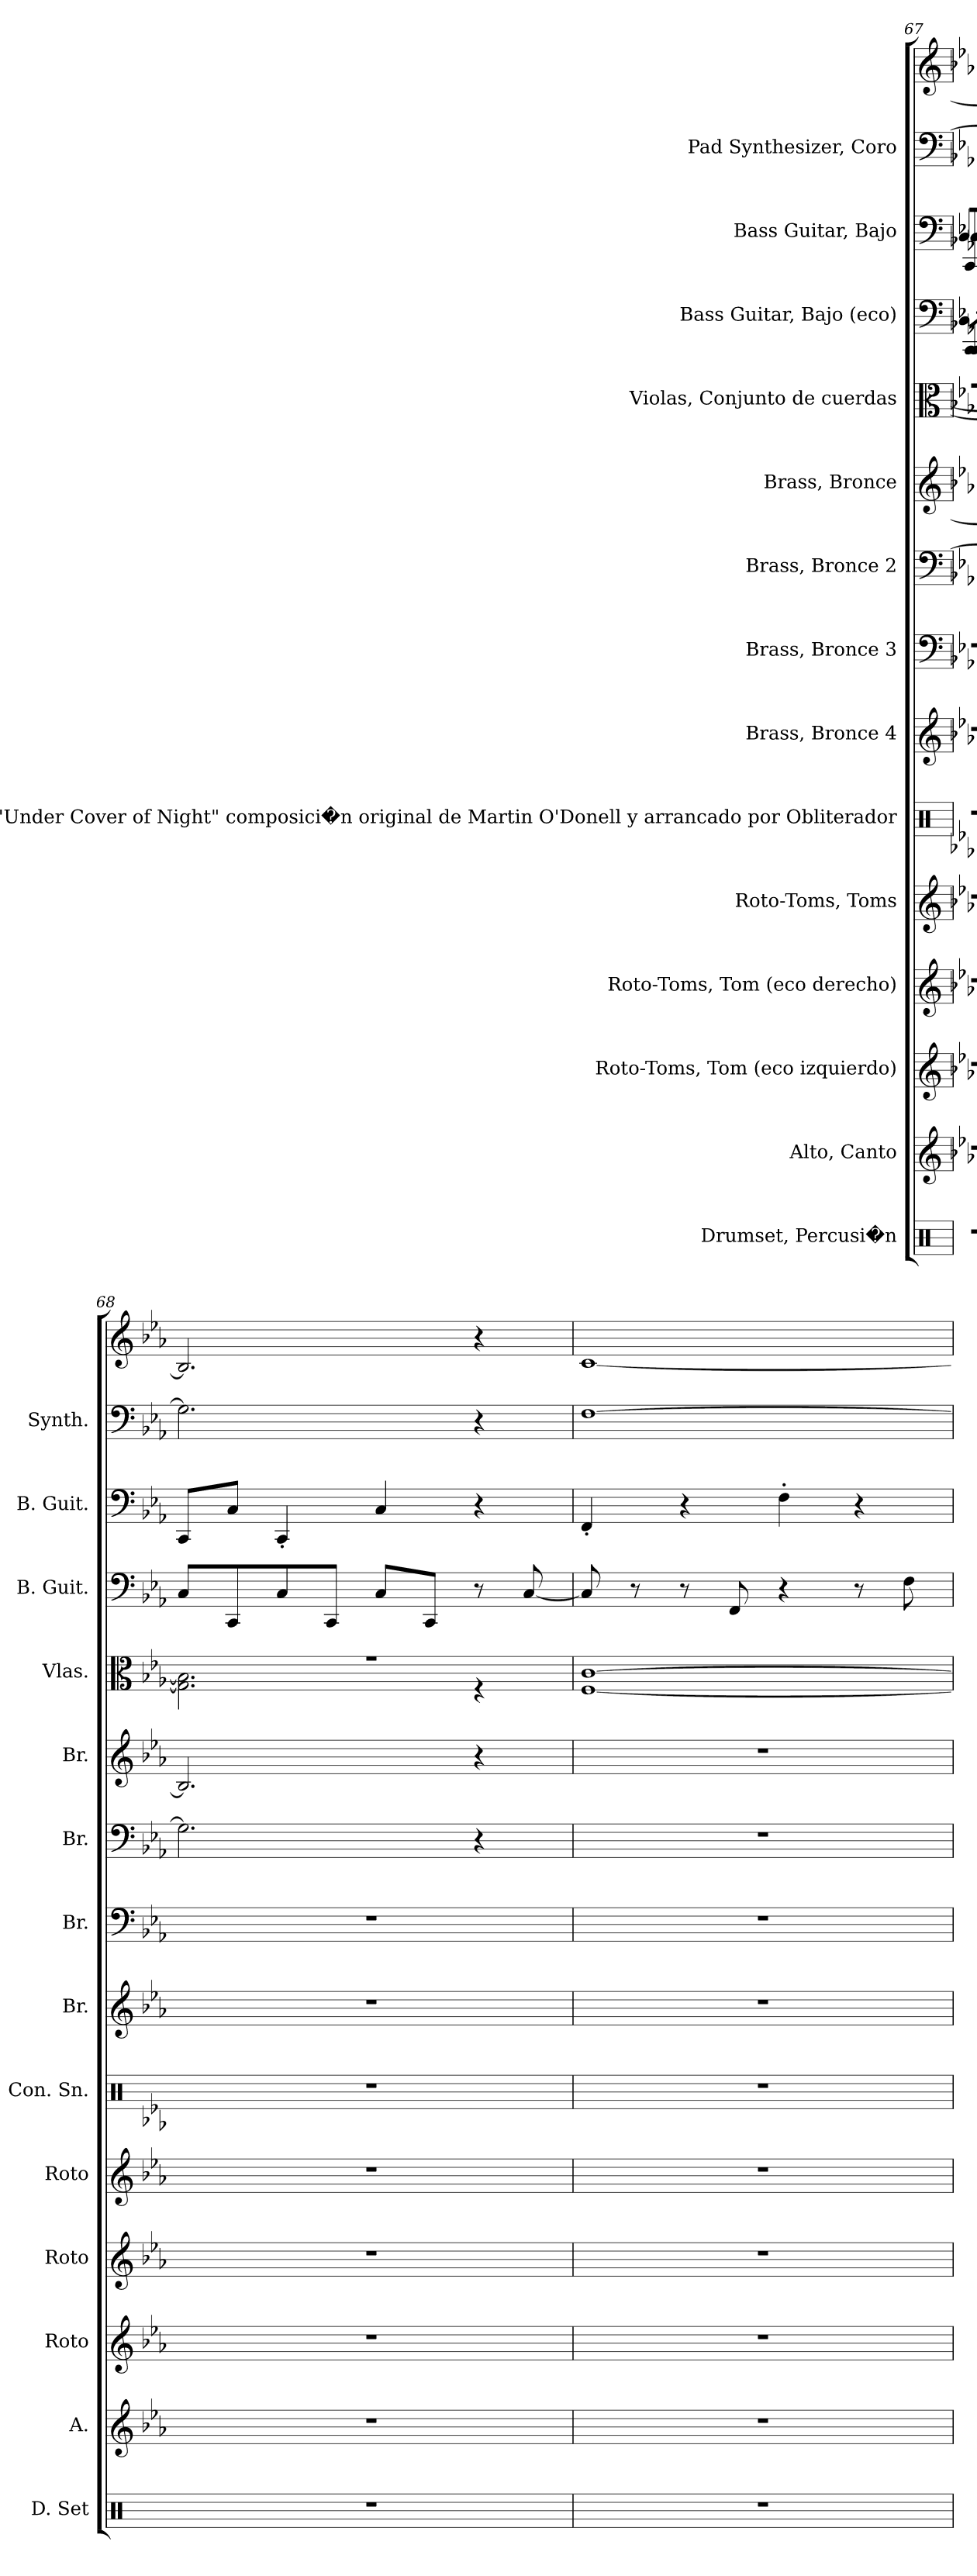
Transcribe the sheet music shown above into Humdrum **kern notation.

**kern	**kern	**kern	**kern	**kern	**kern	**kern	**kern	**kern	**kern	**kern	**kern	**kern	**kern	**kern
*part14	*part13	*part12	*part11	*part10	*part9	*part8	*part7	*part6	*part5	*part4	*part3	*part2	*part1	*part1
*staff15	*staff14	*staff13	*staff12	*staff11	*staff10	*staff9	*staff8	*staff7	*staff6	*staff5	*staff4	*staff3	*staff2	*staff1
*I"Drumset, Percusi�n	*I"Alto, Canto	*I"Roto-Toms, Tom (eco izquierdo)	*I"Roto-Toms, Tom (eco derecho)	*I"Roto-Toms, Toms	*I"Concert Snare Drum, &quot;Under Cover of Night&quot; composici�n original de Martin O'Donell y arrancado por Obliterador	*I"Brass, Bronce 4	*I"Brass, Bronce 3	*I"Brass, Bronce 2	*I"Brass, Bronce	*I"Violas, Conjunto de cuerdas	*I"Bass Guitar, Bajo (eco)	*I"Bass Guitar, Bajo	*I"Pad Synthesizer, Coro	*
*I'D. Set	*I'A.	*I'Roto	*I'Roto	*I'Roto	*I'Con. Sn.	*I'Br.	*I'Br.	*I'Br.	*I'Br.	*I'Vlas.	*I'B. Guit.	*I'B. Guit.	*I'Synth.	*
!!LO:PB:g=z
*clefX	*clefG2	*clefG2	*clefG2	*clefG2	*clefX	*clefG2	*clefF4	*clefF4	*clefG2	*clefC3	*clefF4	*clefF4	*clefF4	*clefG2
*	*	*	*	*	*	*	*	*	*	*	*ITrd7c12	*ITrd7c12	*	*
*k[]	*k[b-e-a-]	*k[b-e-a-]	*k[b-e-a-]	*k[b-e-a-]	*k[b-e-a-]	*k[b-e-a-]	*k[b-e-a-]	*k[b-e-a-]	*k[b-e-a-]	*k[b-e-a-]	*k[b-e-a-]	*k[b-e-a-]	*k[b-e-a-]	*k[b-e-a-]
*M4/4	*M4/4	*M4/4	*M4/4	*M4/4	*M4/4	*M4/4	*M4/4	*M4/4	*M4/4	*M4/4	*M4/4	*M4/4	*M4/4	*M4/4
=67	=67	=67	=67	=67	=67	=67	=67	=67	=67	=67	=67	=67	=67	=67
*	*	*	*	*	*	*	*	*	*	*^	*	*	*	*
1r	1r	1r	1r	1r	1r	1r	1r	1G_	[1B-	1r	1G_ [1B-	8DD/L	4CCC'/	1G_	[1B-
.	.	.	.	.	.	.	.	.	.	.	.	8CC/	.	.	.
.	.	.	.	.	.	.	.	.	.	.	.	8DD/	8CCC/L	.	.
.	.	.	.	.	.	.	.	.	.	.	.	8CCC/J	8CCC/J	.	.
.	.	.	.	.	.	.	.	.	.	.	.	8r	8CC/L	.	.
.	.	.	.	.	.	.	.	.	.	.	.	8CCC/L	8CC/	.	.
.	.	.	.	.	.	.	.	.	.	.	.	8CCC/	8CCC/	.	.
.	.	.	.	.	.	.	.	.	.	.	.	8CC/J	8CC/J	.	.
=68	=68	=68	=68	=68	=68	=68	=68	=68	=68	=68	=68	=68	=68	=68	=68
1r	1r	1r	1r	1r	1r	1r	1r	2.G\]	2.B-/]	1r	2.G\] 2.B-\]	8CC/L	8CCC/L	2.G\]	2.B-/]
.	.	.	.	.	.	.	.	.	.	.	.	8CCC/	8CC/J	.	.
.	.	.	.	.	.	.	.	.	.	.	.	8CC/	4CCC'/	.	.
.	.	.	.	.	.	.	.	.	.	.	.	8CCC/J	.	.	.
.	.	.	.	.	.	.	.	.	.	.	.	8CC/L	4CC/	.	.
.	.	.	.	.	.	.	.	.	.	.	.	8CCC/J	.	.	.
.	.	.	.	.	.	.	.	4r	4r	.	4r	8r	4r	4r	4r
.	.	.	.	.	.	.	.	.	.	.	.	[8CC/	.	.	.
*	*	*	*	*	*	*	*	*	*	*v	*v	*	*	*	*
=69	=69	=69	=69	=69	=69	=69	=69	=69	=69	=69	=69	=69	=69	=69
1r	1r	1r	1r	1r	1r	1r	1r	1r	1r	[1F [1c	8CC/]	4FFF'/	[1F	[1c
.	.	.	.	.	.	.	.	.	.	.	8r	.	.	.
.	.	.	.	.	.	.	.	.	.	.	8r	4r	.	.
.	.	.	.	.	.	.	.	.	.	.	8FFF/	.	.	.
.	.	.	.	.	.	.	.	.	.	.	4r	4FF'\	.	.
.	.	.	.	.	.	.	.	.	.	.	8r	4r	.	.
.	.	.	.	.	.	.	.	.	.	.	8FF\	.	.	.
=	=	=	=	=	=	=	=	=	=	=	=	=	=	=
*-	*-	*-	*-	*-	*-	*-	*-	*-	*-	*-	*-	*-	*-	*-
